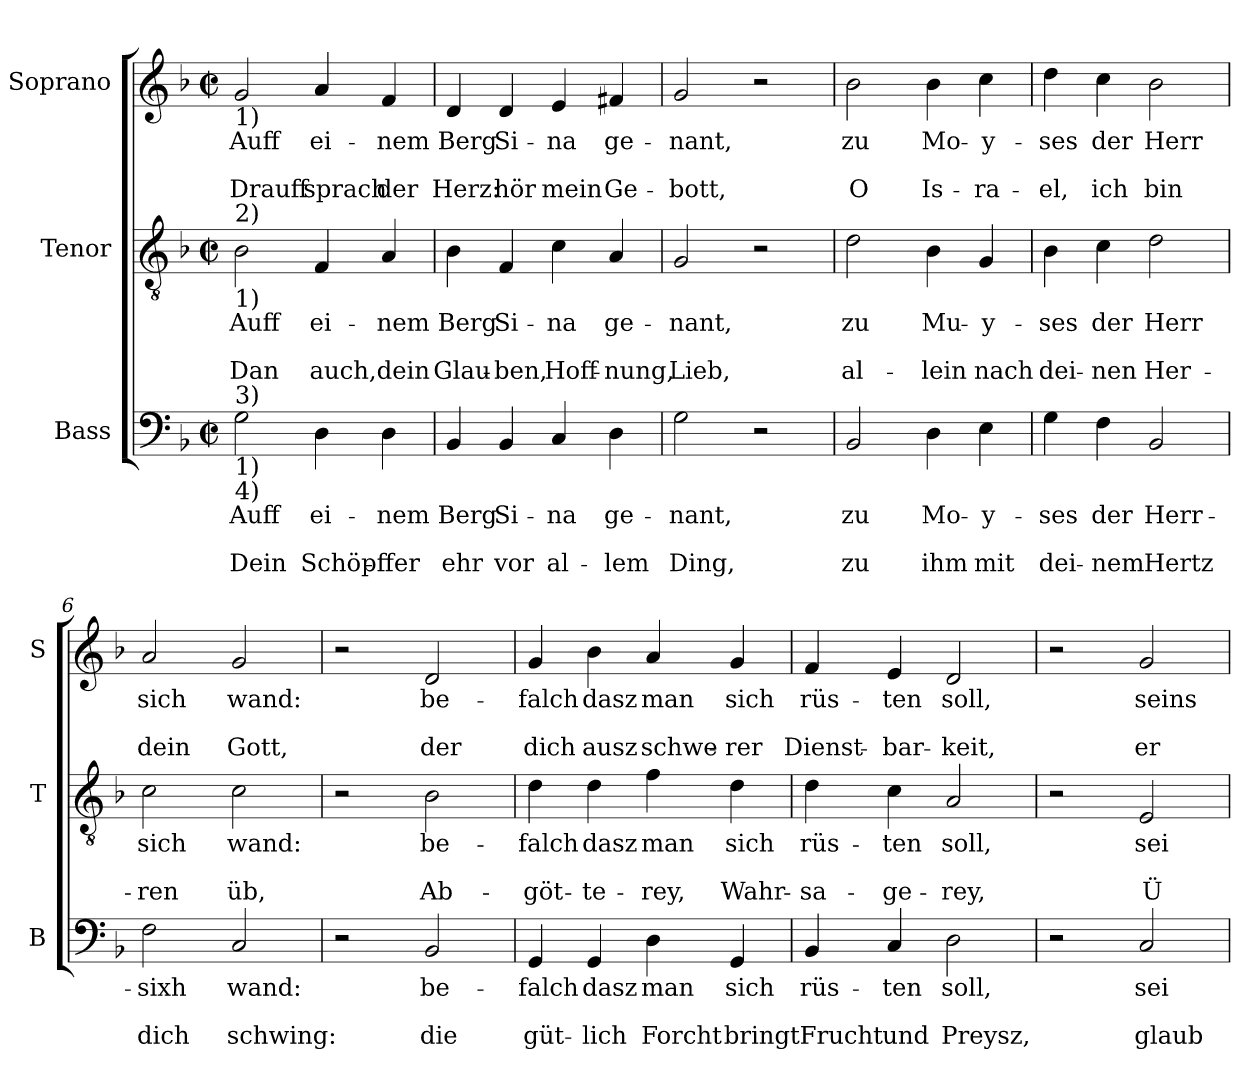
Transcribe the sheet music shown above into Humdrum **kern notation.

**kern	**text	**text	**text	**kern	**text	**text	**text	**kern	**text	**text	**text
*part3	*part3	*part3	*part3	*part2	*part2	*part2	*part2	*part1	*part1	*part1	*part1
*staff3	*staff3	*staff3	*staff3	*staff2	*staff2	*staff2	*staff2	*staff1	*staff1	*staff1	*staff1
*I"Bass	*	*	*	*I"Tenor	*	*	*	*I"Soprano	*	*	*
*I'B	*	*	*	*I'T	*	*	*	*I'S	*	*	*
*clefF4	*	*	*	*clefGv2	*	*	*	*clefG2	*	*	*
*k[b-]	*	*	*	*k[b-]	*	*	*	*k[b-]	*	*	*
*F:	*	*	*	*F:	*	*	*	*F:	*	*	*
*M2/2	*	*	*	*M2/2	*	*	*	*M2/2	*	*	*
*met(c|)	*	*	*	*met(c|)	*	*	*	*met(c|)	*	*	*
=1	=1	=1	=1	=1	=1	=1	=1	=1	=1	=1	=1
!	!	!	!	!	!	!	!	!LO:TX:b:t=1)	!	!	!
!	!	!	!	!LO:TX:a:t=2)	!	!	!	!	!	!	!
!	!	!	!	!LO:TX:b:t=1)	!	!	!	!	!	!	!
!LO:TX:a:t=3)	!	!	!	!	!	!	!	!	!	!	!
!LO:TX:b:t=1)	!	!	!	!	!	!	!	!	!	!	!
!LO:TX:b:t=4)	!	!	!	!	!	!	!	!	!	!	!
!	!LO:LY:b	!	!LO:LY:b	!	!LO:LY:b	!	!LO:LY:b	!	!LO:LY:b	!	!LO:LY:b
2G\	Auff	.	Dein	2B-\	Auff	.	Dan	2g/	Auff	.	Drauff
!	!LO:LY:b	!	!LO:LY:b	!	!LO:LY:b	!	!LO:LY:b	!	!LO:LY:b	!	!LO:LY:b
4D\	ei-	.	Schöp-	4F/	ei-	.	auch,	4a/	ei-	.	sprach
!	!LO:LY:b	!	!LO:LY:b	!	!LO:LY:b	!	!LO:LY:b	!	!LO:LY:b	!	!LO:LY:b
4D\	-nem	.	-ffer	4A/	-nem	.	dein	4f/	-nem	.	der
=2	=2	=2	=2	=2	=2	=2	=2	=2	=2	=2	=2
!	!LO:LY:b	!	!LO:LY:b	!	!LO:LY:b	!	!LO:LY:b	!	!LO:LY:b	!	!LO:LY:b
4BB-/	Berg	.	ehr	4B-\	Berg	.	Glau-	4d/	Berg	.	Herz:
!	!LO:LY:b	!	!LO:LY:b	!	!LO:LY:b	!	!LO:LY:b	!	!LO:LY:b	!	!LO:LY:b
4BB-/	Si-	.	vor	4F/	Si-	.	-ben,	4d/	Si-	.	hör
!	!LO:LY:b	!	!LO:LY:b	!	!LO:LY:b	!	!LO:LY:b	!	!LO:LY:b	!	!LO:LY:b
4C/	-na	.	al-	4c\	-na	.	Hoff-	4e/	-na	.	mein
!	!LO:LY:b	!	!LO:LY:b	!	!LO:LY:b	!	!LO:LY:b	!	!LO:LY:b	!	!LO:LY:b
4D\	ge-	.	-lem	4A/	ge-	.	-nung,	4f#X/	ge-	.	Ge-
=3	=3	=3	=3	=3	=3	=3	=3	=3	=3	=3	=3
!	!LO:LY:b	!	!LO:LY:b	!	!LO:LY:b	!	!LO:LY:b	!	!LO:LY:b	!	!LO:LY:b
2G\	-nant,	.	Ding,	2G/	-nant,	.	Lieb,	2g/	-nant,	.	-bott,
2r	.	.	.	2r	.	.	.	2r	.	.	.
=4	=4	=4	=4	=4	=4	=4	=4	=4	=4	=4	=4
!	!LO:LY:b	!	!LO:LY:b	!	!LO:LY:b	!	!LO:LY:b	!	!LO:LY:b	!	!LO:LY:b
2BB-/	zu	.	zu	2d\	zu	.	al-	2b-\	zu	.	O
!	!LO:LY:b	!	!LO:LY:b	!	!LO:LY:b	!	!LO:LY:b	!	!LO:LY:b	!	!LO:LY:b
4D\	Mo-	.	ihm	4B-\	Mu-	.	-lein	4b-\	Mo-	.	Is-
!	!LO:LY:b	!	!LO:LY:b	!	!LO:LY:b	!	!LO:LY:b	!	!LO:LY:b	!	!LO:LY:b
4E\	-y-	.	mit	4G/	-y-	.	nach	4cc\	-y-	.	-ra-
=5	=5	=5	=5	=5	=5	=5	=5	=5	=5	=5	=5
!	!LO:LY:b	!	!LO:LY:b	!	!LO:LY:b	!	!LO:LY:b	!	!LO:LY:b	!	!LO:LY:b
4G\	-ses	.	dei-	4B-\	-ses	.	dei-	4dd\	-ses	.	-el,
!	!LO:LY:b	!	!LO:LY:b	!	!LO:LY:b	!	!LO:LY:b	!	!LO:LY:b	!	!LO:LY:b
4F\	der	.	-nem	4c\	der	.	-nen	4cc\	der	.	ich
!	!LO:LY:b	!	!LO:LY:b	!	!LO:LY:b	!	!LO:LY:b	!	!LO:LY:b	!	!LO:LY:b
2BB-/	Herr-	.	Hertz	2d\	Herr	.	Her-	2b-\	Herr	.	bin
!!LO:LB:g=z
=6	=6	=6	=6	=6	=6	=6	=6	=6	=6	=6	=6
!	!LO:LY:b	!	!LO:LY:b	!	!LO:LY:b	!	!LO:LY:b	!	!LO:LY:b	!	!LO:LY:b
2F\	-sixh	.	dich	2c\	sich	.	-ren	2a/	sich	.	dein
!	!LO:LY:b	!	!LO:LY:b	!	!LO:LY:b	!	!LO:LY:b	!	!LO:LY:b	!	!LO:LY:b
2C/	wand:	.	schwing:	2c\	wand:	.	üb,	2g/	wand:	.	Gott,
=7	=7	=7	=7	=7	=7	=7	=7	=7	=7	=7	=7
2r	.	.	.	2r	.	.	.	2r	.	.	.
!	!LO:LY:b	!	!LO:LY:b	!	!LO:LY:b	!	!LO:LY:b	!	!LO:LY:b	!	!LO:LY:b
2BB-/	be-	.	die	2B-\	be-	.	Ab-	2d/	be-	.	der
=8	=8	=8	=8	=8	=8	=8	=8	=8	=8	=8	=8
!	!LO:LY:b	!	!LO:LY:b	!	!LO:LY:b	!	!LO:LY:b	!	!LO:LY:b	!	!LO:LY:b
4GG/	-falch	.	güt-	4d\	-falch	.	-göt-	4g/	-falch	.	dich
!	!LO:LY:b	!	!LO:LY:b	!	!LO:LY:b	!	!LO:LY:b	!	!LO:LY:b	!	!LO:LY:b
4GG/	dasz	.	-lich	4d\	dasz	.	-te-	4b-\	dasz	.	ausz
!	!LO:LY:b	!	!LO:LY:b	!	!LO:LY:b	!	!LO:LY:b	!	!LO:LY:b	!	!LO:LY:b
4D\	man	.	Forcht	4f\	man	.	-rey,	4a/	man	.	schwe-
!	!LO:LY:b	!	!LO:LY:b	!	!LO:LY:b	!	!LO:LY:b	!	!LO:LY:b	!	!LO:LY:b
4GG/	sich	.	bringt	4d\	sich	.	Wahr-	4g/	sich	.	-rer
=9	=9	=9	=9	=9	=9	=9	=9	=9	=9	=9	=9
!	!LO:LY:b	!	!LO:LY:b	!	!LO:LY:b	!	!LO:LY:b	!	!LO:LY:b	!	!LO:LY:b
4BB-/	rüs-	.	Frucht	4d\	rüs-	.	-sa-	4f/	rüs-	.	Dienst-
!	!LO:LY:b	!	!LO:LY:b	!	!LO:LY:b	!	!LO:LY:b	!	!LO:LY:b	!	!LO:LY:b
4C/	-ten	.	und	4c\	-ten	.	-ge-	4e/	-ten	.	-bar-
!	!LO:LY:b	!	!LO:LY:b	!	!LO:LY:b	!	!LO:LY:b	!	!LO:LY:b	!	!LO:LY:b
2D\	soll,	.	Preysz,	2A/	soll,	.	-rey,	2d/	soll,	.	-keit,
=10	=10	=10	=10	=10	=10	=10	=10	=10	=10	=10	=10
2r	.	.	.	2r	.	.	.	2r	.	.	.
!	!LO:LY:b	!	!LO:LY:b	!	!LO:LY:b	!	!LO:LY:b	!	!LO:LY:b	!	!LO:LY:b
2C/	sei-	.	glaub	2E/	sei-	.	Ü	2g/	seins	.	er-
=	=	=	=	=	=	=	=	=	=	=	=
*-	*-	*-	*-	*-	*-	*-	*-	*-	*-	*-	*-
